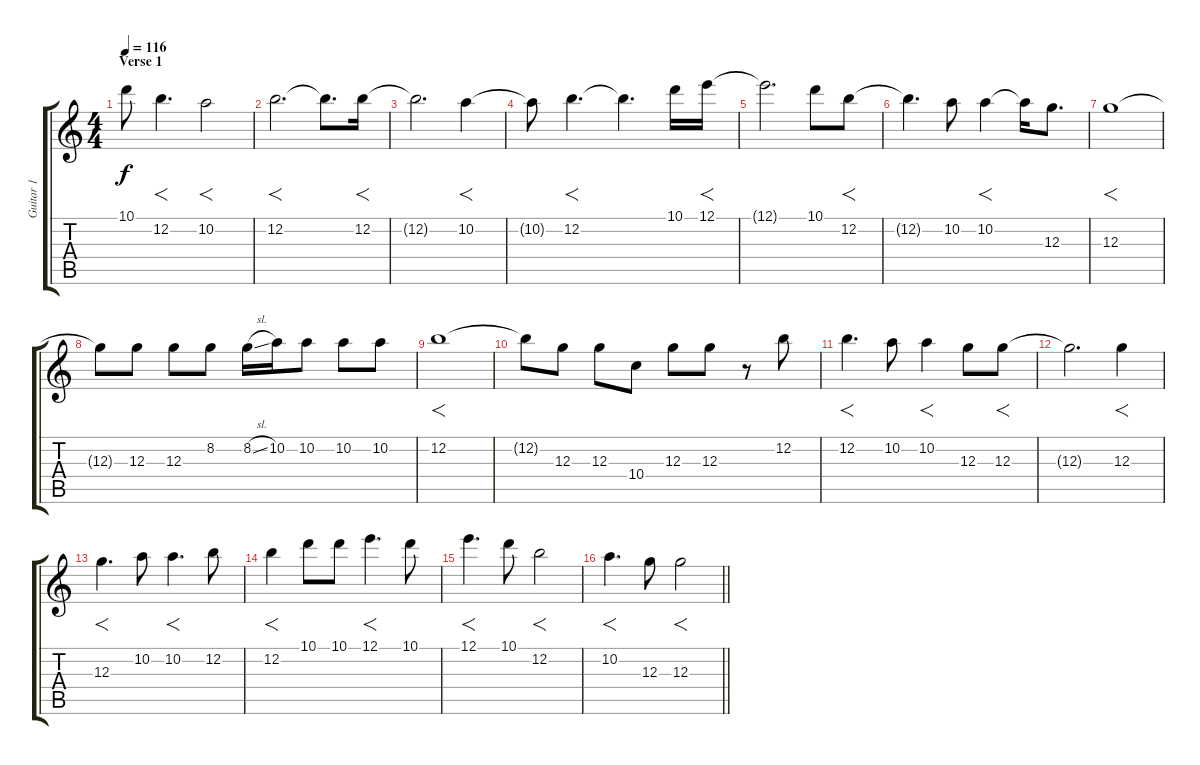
\track ("Guitar 1" "Guitar 1") {instrument electricguitarclean}
\staff {score tabs}
\tuning (E4 B3 G3 D3 A2 E2) {hide}
\ts (4 4)
\section ("" "Verse 1")
\tempo 116
\clef g2
\ks c
10.1{t}.8{dy f} 12.2.4{f d} 10.2.2{f} |
12.2.2{f d} 12.2{t}.8{d} 12.2.16{f} |
12.2{t}.2{d} 10.2.4{f} |
10.2{t}.8 12.2.4{f d} 12.2{t}.4{d} 10.1.16 12.1.16{f} |
12.1{t}.2{d} 10.1.8 12.2.8{f} |
12.2{t}.4{d} 10.2.8 10.2.4{f} 10.2{t}.16 12.3.8{d} |
12.3.1{f} |
12.3{t}.8 12.3.8 12.3.8 8.2.8 8.2{sl}.16 10.2.16 10.2.8 10.2.8 10.2.8 |
12.2.1{f} |
12.2{t}.8 12.3.8 12.3.8 10.4.8 12.3.8 12.3.8 r.8 12.2.8 |
12.2.4{f d} 10.2.8 10.2.4{f} 12.3.8 12.3.8{f} |
12.3{t}.2{d} 12.3.4{f} |
12.3.4{f d} 10.2.8 10.2.4{f d} 12.2.8 |
12.2.4{f} 10.1.8 10.1.8 12.1.4{f d} 10.1.8 |
12.1.4{f d} 10.1.8 12.2.2{f} |
\barLineRight lightlight
10.2.4{f d} 12.3.8 12.3.2{f}
